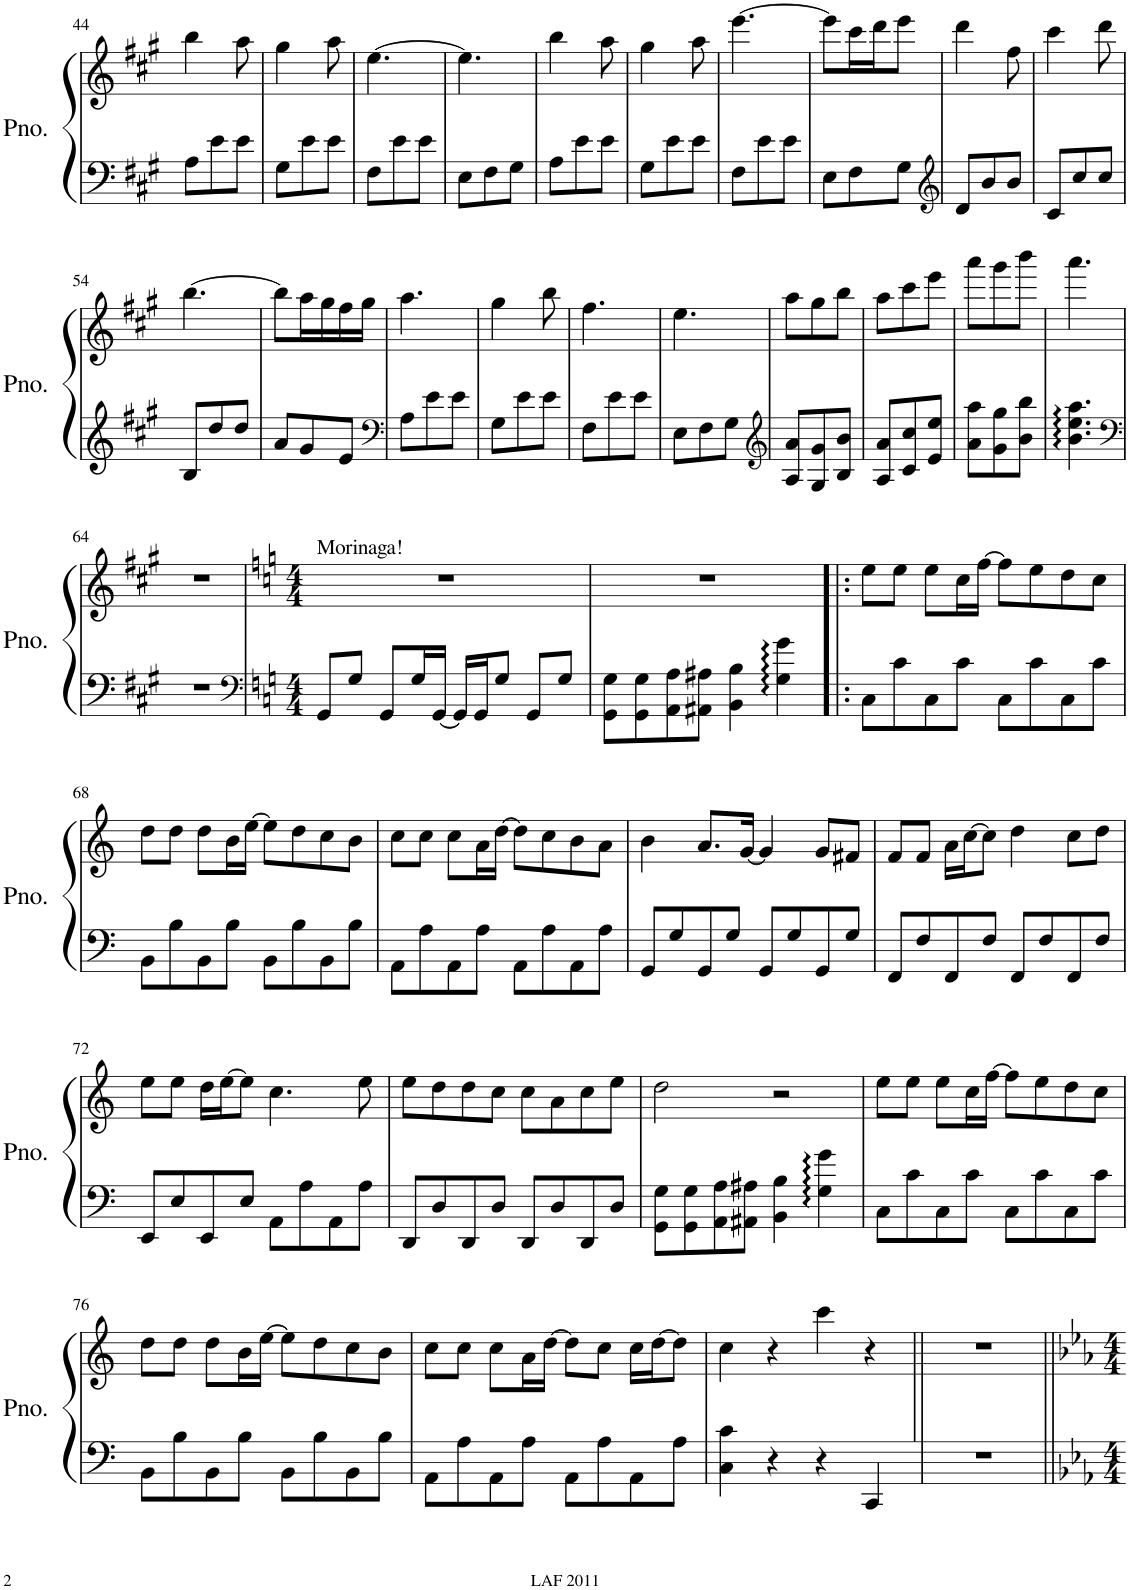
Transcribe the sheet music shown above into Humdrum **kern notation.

**kern	**kern
*part1	*part1
*staff2	*staff1
*I"Piano	*
*I'Pno.	*
!!LO:PB:g=z
*clefF4	*clefG2
*k[f#c#g#]	*k[f#c#g#]
*M3/8	*M3/8
=44	=44
8A\L	4bb\
8e\	.
8e\J	8aa\
=45	=45
8G#\L	4gg#\
8e\	.
8e\J	8aa\
=46	=46
8F#\L	[4.ee\
8e\	.
8e\J	.
=47	=47
8E\L	4.ee\]
8F#\	.
8G#\J	.
=48	=48
8A\L	4bb\
8e\	.
8e\J	8aa\
=49	=49
8G#\L	4gg#\
8e\	.
8e\J	8aa\
=50	=50
8F#\L	[4.eee\
8e\	.
8e\J	.
=51	=51
8E\L	8eee\L]
8F#\	16ccc#\L
.	16ddd\J
8G#\J	8eee\J
=52	=52
*clefG2	*
8d/L	4ddd\
8b/	.
8b/J	8ff#\
=53	=53
8c#/L	4ccc#\
8cc#/	.
8cc#/J	8ddd\
!!LO:LB:g=z
=54	=54
8B/L	[4.bb\
8dd/	.
8dd/J	.
=55	=55
8a/L	8bb\L]
8g#/	16aa\L
.	16gg#\
8e/J	16ff#\
.	16gg#\JJ
=56	=56
*clefF4	*
8A\L	4.aa\
8e\	.
8e\J	.
=57	=57
8G#\L	4gg#\
8e\	.
8e\J	8bb\
=58	=58
8F#\L	4.ff#\
8e\	.
8e\J	.
=59	=59
8E\L	4.ee\
8F#\	.
8G#\J	.
=60	=60
*clefG2	*
8A/ 8a/L	8aa\L
8G#/ 8g#/	8gg#\
8B/ 8b/J	8bb\J
=61	=61
8A/ 8a/L	8aa\L
8c#/ 8cc#/	8ccc#\
8e/ 8ee/J	8eee\J
=62	=62
8a\ 8aa\L	8aaa\L
8g#\ 8gg#\	8ggg#\
8b\ 8bb\J	8bbb\J
=63	=63
4.b\:: 4.ee\:: 4.aa\::	4.aaa\
!!LO:LB:g=z
=64	=64
*clefF4	*
4.r	4.r
=65	=65
*clefF4	*
*k[]	*k[]
*M4/4	*M4/4
!	!LO:TX:a:t=Morinaga!
8GG/L	1r
8G/J	.
8GG/L	.
16G/L	.
[16GG/JJ	.
16GG/LL]	.
16GG/J	.
8G/J	.
8GG/L	.
8G/J	.
=66	=66
8GG\ 8G\L	1r
8GG\ 8G\	.
8AA\ 8A\	.
8AA#X\ 8A#X\J	.
4BB\ 4B\	.
4G\:: 4g\::	.
=67!|:	=67!|:
8C\L	8ee\L
8c\	8ee\J
8C\	8ee\L
8c\J	16cc\L
.	[16ff\JJ
8C\L	8ff\L]
8c\	8ee\
8C\	8dd\
8c\J	8cc\J
!!LO:LB:g=z
=68	=68
8BB\L	8dd\L
8B\	8dd\J
8BB\	8dd\L
8B\J	16b\L
.	[16ee\JJ
8BB\L	8ee\L]
8B\	8dd\
8BB\	8cc\
8B\J	8b\J
=69	=69
8AA\L	8cc\L
8A\	8cc\J
8AA\	8cc\L
8A\J	16a\L
.	[16dd\JJ
8AA\L	8dd\L]
8A\	8cc\
8AA\	8b\
8A\J	8a\J
=70	=70
8GG/L	4b\
8G/	.
8GG/	8.a/L
8G/J	.
.	[16g/Jk
8GG/L	4g/]
8G/	.
8GG/	8g/L
8G/J	8f#X/J
=71	=71
8FF/L	8f/L
8F/	8f/J
8FF/	16a\LL
.	[16cc\J
8F/J	8cc\J]
8FF/L	4dd\
8F/	.
8FF/	8cc\L
8F/J	8dd\J
!!LO:LB:g=z
=72	=72
8EE/L	8ee\L
8E/	8ee\J
8EE/	16dd\LL
.	[16ee\J
8E/J	8ee\J]
8AA\L	4.cc\
8A\	.
8AA\	.
8A\J	8ee\
=73	=73
8DD/L	8ee\L
8D/	8dd\
8DD/	8dd\
8D/J	8cc\J
8DD/L	8cc\L
8D/	8a\
8DD/	8cc\
8D/J	8ee\J
=74	=74
8GG\ 8G\L	2dd\
8GG\ 8G\	.
8AA\ 8A\	.
8AA#X\ 8A#X\J	.
4BB\ 4B\	2r
4G\:: 4g\::	.
=75	=75
8C\L	8ee\L
8c\	8ee\J
8C\	8ee\L
8c\J	16cc\L
.	[16ff\JJ
8C\L	8ff\L]
8c\	8ee\
8C\	8dd\
8c\J	8cc\J
!!LO:LB:g=z
=76	=76
8BB\L	8dd\L
8B\	8dd\J
8BB\	8dd\L
8B\J	16b\L
.	[16ee\JJ
8BB\L	8ee\L]
8B\	8dd\
8BB\	8cc\
8B\J	8b\J
=77	=77
8AA\L	8cc\L
8A\	8cc\J
8AA\	8cc\L
8A\J	16a\L
.	[16dd\JJ
8AA\L	8dd\L]
8A\	8cc\J
8AA\	16cc\LL
.	[16dd\J
8A\J	8dd\J]
=78	=78
4C\ 4c\	4cc\
4r	4r
4r	4ccc\
4CC/	4r
=79||	=79||
1r	1r
=||	=||
*-	*-
